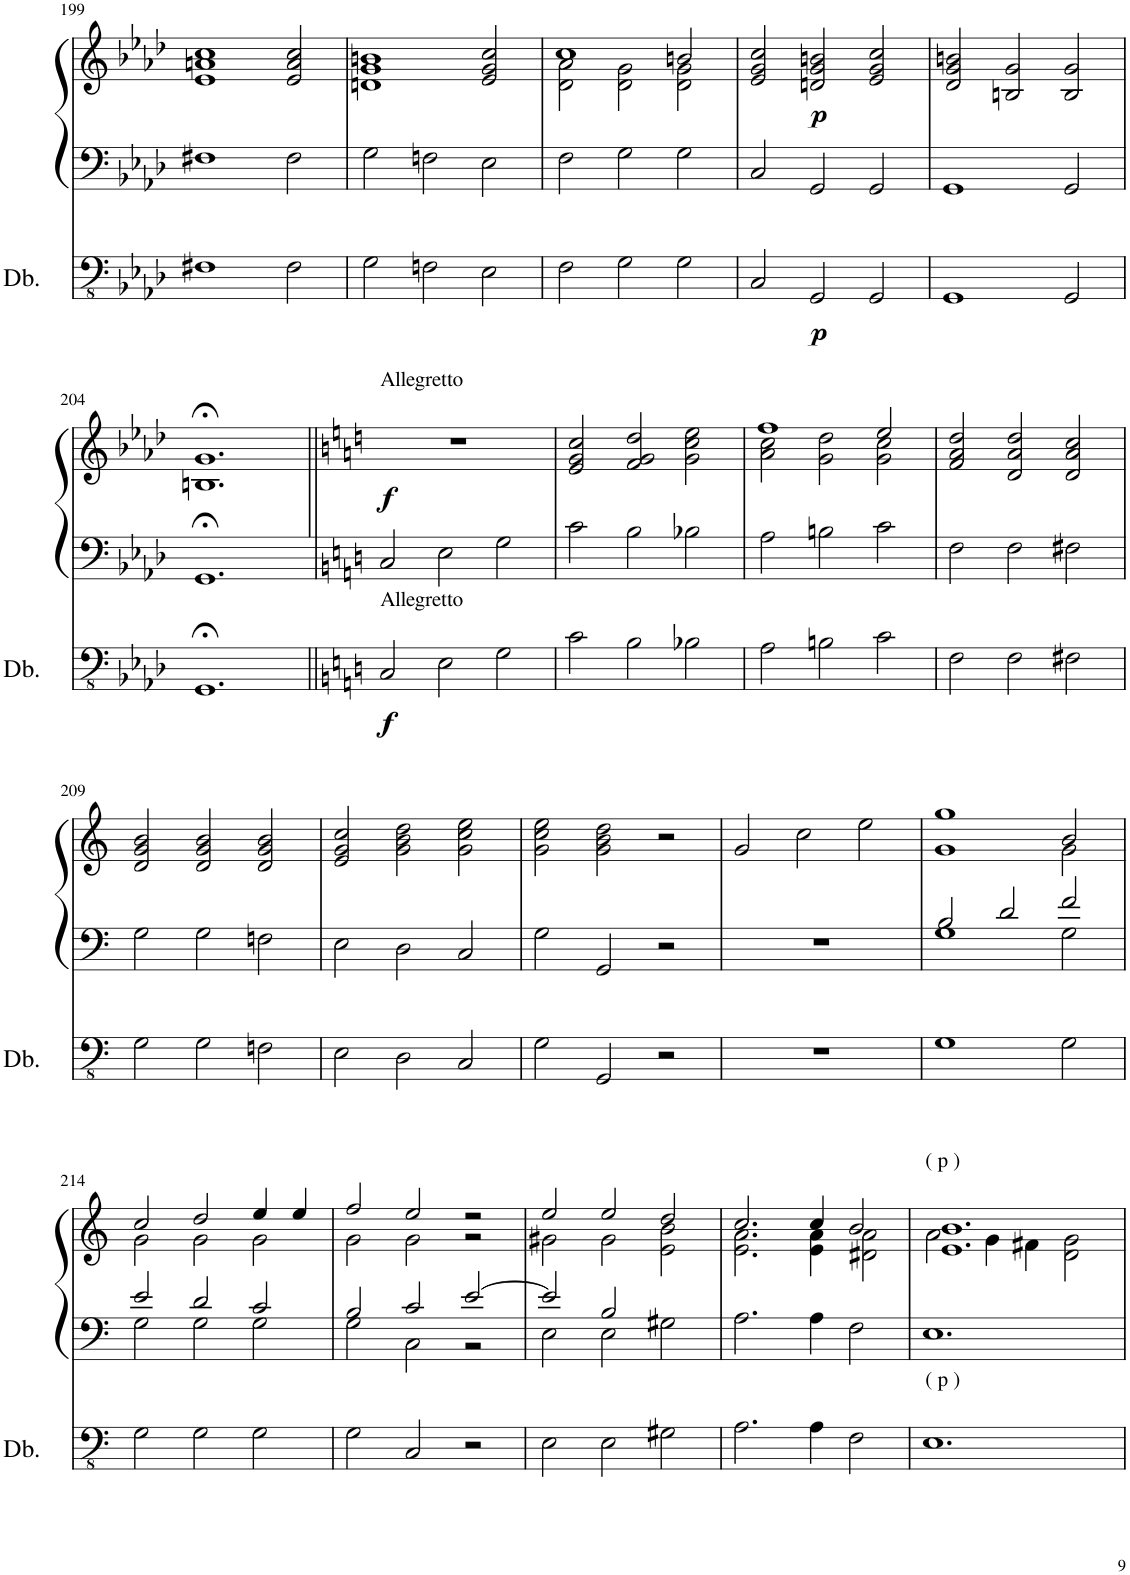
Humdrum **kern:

**kern	**dynam	**kern	**kern	**dynam
*part2	*part2	*part1	*part1	*part1
*staff3	*staff3	*staff2	*staff1	*staff1/2
*I"Double Bass	*	*I"[Organ [manuals]] (a)	*	*
*I'Db.	*	*	*	*
!!LO:PB:g=z
*clefFv4	*	*clefF4	*clefG2	*
*Trd7c12	*	*	*	*
*k[b-e-a-d-]	*	*k[b-e-a-d-]	*k[b-e-a-d-]	*
*A-:	*	*A-:	*A-:	*
*M3/2	*	*M3/2	*M3/2	*
=199	=199	=199	=199	=199
1FF#X	.	1F#X	1e- 1an 1cc	.
2FF#\	.	2F#\	2e-/ 2a/ 2cc/	.
=200	=200	=200	=200	=200
2GG\	.	2G\	1dn 1g 1bn	.
2FFn\	.	2Fn\	.	.
2EE-\	.	2E-\	2e-/ 2g/ 2cc/	.
=201	=201	=201	=201	=201
*	*	*	*^	*
2FF\	.	2F\	1cc	2d-\ 2a-\	.
2GG\	.	2G\	.	2d-\ 2g\	.
2GG\	.	2G\	2bn/	2d-\ 2g\	.
*	*	*	*v	*v	*
=202	=202	=202	=202	=202
2CC/	.	2C/	2e-/ 2g/ 2cc/	.
!	!LO:DY:b	!	!	!LO:DY:b
2GGG/	p	2GG/	2dn/ 2g/ 2bn/	p
2GGG/	.	2GG/	2e-/ 2g/ 2cc/	.
=203	=203	=203	=203	=203
1GGG	.	1GG	2d-/ 2g/ 2bn/	.
.	.	.	2Bn/ 2g/	.
2GGG/	.	2GG/	2B/ 2g/	.
!!LO:LB:g=z
=204	=204	=204	=204	=204
1.GGG;<	.	1.GG;<	1.Bn;< 1.g;<	.
=205||	=205||	=205||	=205||	=205||
*k[]	*	*k[]	*k[]	*
*C:	*	*C:	*C:	*
!	!	!	!LO:TX:a:t=Allegretto	!
!LO:TX:a:t=Allegretto	!	!	!	!
!	!LO:DY:b	!	!	!LO:DY:b
2CC/	f	2C/	1.r	f
2EE\	.	2E\	.	.
2GG\	.	2G\	.	.
=206	=206	=206	=206	=206
2C\	.	2c\	2e/ 2g/ 2cc/	.
2BB\	.	2B\	2f/ 2g/ 2dd/	.
2BB-X\	.	2B-X\	2g\ 2cc\ 2ee\	.
=207	=207	=207	=207	=207
*	*	*	*^	*
2AA\	.	2A\	1ff	2a\ 2cc\	.
2BBn\	.	2Bn\	.	2g\ 2dd\	.
2C\	.	2c\	2ee/	2g\ 2cc\	.
*	*	*	*v	*v	*
=208	=208	=208	=208	=208
2FF\	.	2F\	2f/ 2a/ 2dd/	.
2FF\	.	2F\	2d/ 2a/ 2dd/	.
2FF#X\	.	2F#X\	2d/ 2a/ 2cc/	.
!!LO:LB:g=z
=209	=209	=209	=209	=209
2GG\	.	2G\	2d/ 2g/ 2b/	.
2GG\	.	2G\	2d/ 2g/ 2b/	.
2FFn\	.	2Fn\	2d/ 2g/ 2b/	.
=210	=210	=210	=210	=210
2EE\	.	2E\	2e/ 2g/ 2cc/	.
2DD\	.	2D\	2g\ 2b\ 2dd\	.
2CC/	.	2C/	2g\ 2cc\ 2ee\	.
=211	=211	=211	=211	=211
2GG\	.	2G\	2g\ 2cc\ 2ee\	.
2GGG/	.	2GG/	2g\ 2b\ 2dd\	.
2r	.	2r	2r	.
=212	=212	=212	=212	=212
1.r	.	1.r	2g/	.
.	.	.	2cc\	.
.	.	.	2ee\	.
=213	=213	=213	=213	=213
*	*	*^	*^	*
1GG	.	2B/	1G	1gg	1g	.
.	.	2d/	.	.	.	.
2GG\	.	2f/	2G\	2b/	2g\	.
!!LO:LB:g=z	!!
=214	=214	=214	=214	=214	=214	=214
2GG\	.	2e/	2G\	2cc/	2g\	.
2GG\	.	2d/	2G\	2dd/	2g\	.
2GG\	.	2c/	2G\	4ee/	2g\	.
.	.	.	.	4ee/	.	.
=215	=215	=215	=215	=215	=215	=215
2GG\	.	2B/	2G\	2ff/	2g\	.
2CC/	.	2c/	2C\	2ee/	2g\	.
2r	.	[2e/	2r	2r	2r	.
=216	=216	=216	=216	=216	=216	=216
2EE\	.	2e/]	2E\	2ee/	2g#X\	.
2EE\	.	2B/	2E\	2ee/	2g#\	.
2GG#X\	.	2G#X\	2ryy	2dd/	2e\ 2b\	.
*	*	*v	*v	*	*	*
=217	=217	=217	=217	=217	=217
2.AA\	.	2.A\	2.cc/	2.e\ 2.a\	.
4AA\	.	4A\	4cc/	4e\ 4a\	.
2FF\	.	2F\	2b/	2d#X\ 2a\	.
=218	=218	=218	=218	=218	=218
!	!	!	!LO:TX:a:t=( p )	!	!
!LO:TX:a:t=( p )	!	!	!	!	!
1.EE	.	1.E	1.e 1.b	2a\	.
.	.	.	.	4g\	.
.	.	.	.	4f#X\	.
.	.	.	.	2d\ 2g\	.
*	*	*	*v	*v	*
=	=	=	=	=
*-	*-	*-	*-	*-
